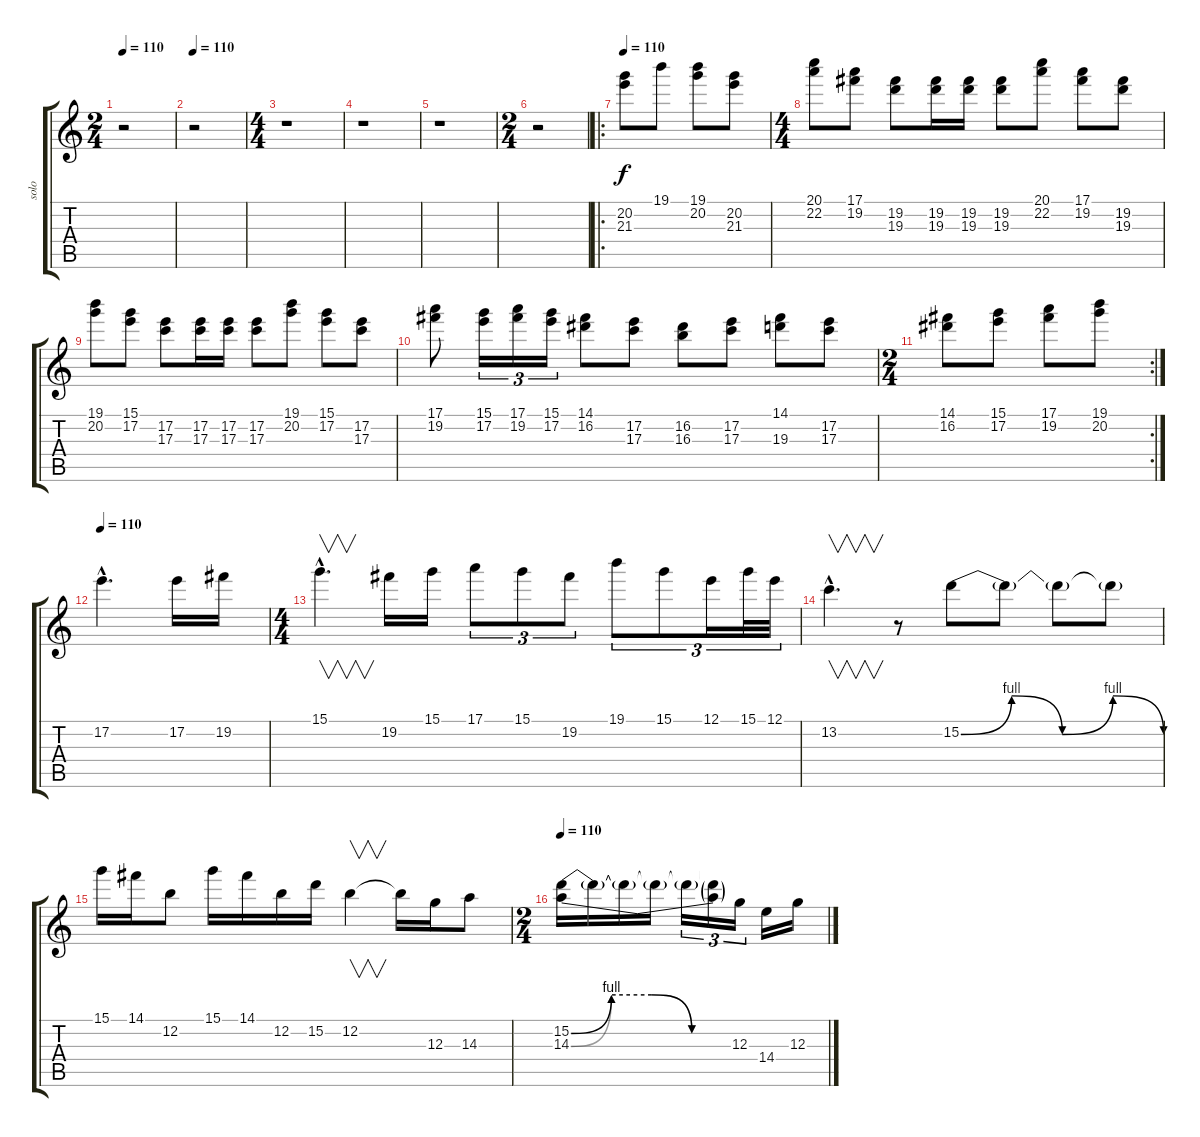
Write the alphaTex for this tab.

\track ("solo" "solo") {instrument overdrivenguitar}
\staff {score tabs}
\tuning (E4 B3 G3 D3 A2 E2) {hide}
\ts (2 4)
\tempo 110
\clef g2
\ks c
r.2{dy f} |
\tempo 110
r.2 |
\ts (4 4)
r.1 |
r.1 |
r.1 |
\ts (2 4)
r.2 |
\ro
\tempo 110
(20.2 21.3).8 19.1.8 (19.1 20.2).8 (20.2 21.3).8 |
\ts (4 4)
(20.1 22.2).8 (17.1 19.2).8 (19.2 19.3).8 (19.2 19.3).16 (19.2 19.3).16 (19.2 19.3).8 (20.1 22.2).8 (17.1 19.2).8 (19.2 19.3).8 |
(19.1 20.2).8 (15.1 17.2).8 (17.2 17.3).8 (17.2 17.3).16 (17.2 17.3).16 (17.2 17.3).8 (19.1 20.2).8 (15.1 17.2).8 (17.2 17.3).8 |
(17.1 19.2).8 (15.1 17.2).16{tu (3 2)} (17.1 19.2).16{tu (3 2)} (15.1 17.2).16{tu (3 2)} (14.1 16.2).8 (17.2 17.3).8 (16.2 16.3).8 (17.2 17.3).8 (14.1 19.3).8 (17.2 17.3).8 |
\rc 2
\ts (2 4)
(14.1 16.2).8 (15.1 17.2).8 (17.1 19.2).8 (19.1 20.2).8 |
\tempo 110
17.2{hac}.4{d} 17.2.16 19.2.16 |
\ts (4 4)
15.1{hac}.4{v d} 19.2.16 15.1.16 17.1.8{tu (3 2)} 15.1.8{tu (3 2)} 19.2.8{tu (3 2)} 19.1.8{tu (3 2)} 15.1.8{tu (3 2)} 12.1.16{tu (3 2)} 15.1.32{tu (3 2)} 12.1.32{tu (3 2)} |
13.2{hac}.4{v d} r.8 15.2{be (custom 0 0 15 4 30 0 45 4 60 0)}.8 15.2{t}.8 15.2{t}.8 15.2{t}.8 |
15.1.16 14.1.16 12.2.8 15.1.16 14.1.16 12.2.16 15.2.16 12.2.4{v} 12.2{t}.16 12.3.16 14.3.8 |
\ts (2 4)
\tempo 110
(15.2{be (custom 0 0 15 4 30 4 45 0 60 0)} 14.3{be (custom 0 0 15 4 30 4 45 0 60 0)}).16 15.2{t}.16 15.2{t}.16 15.2{t}.16 15.2{t}.16{tu (3 2)} (15.2{t} 14.3{t}).16{tu (3 2)} 12.3.16{tu (3 2)} 14.4.16 12.3.16
